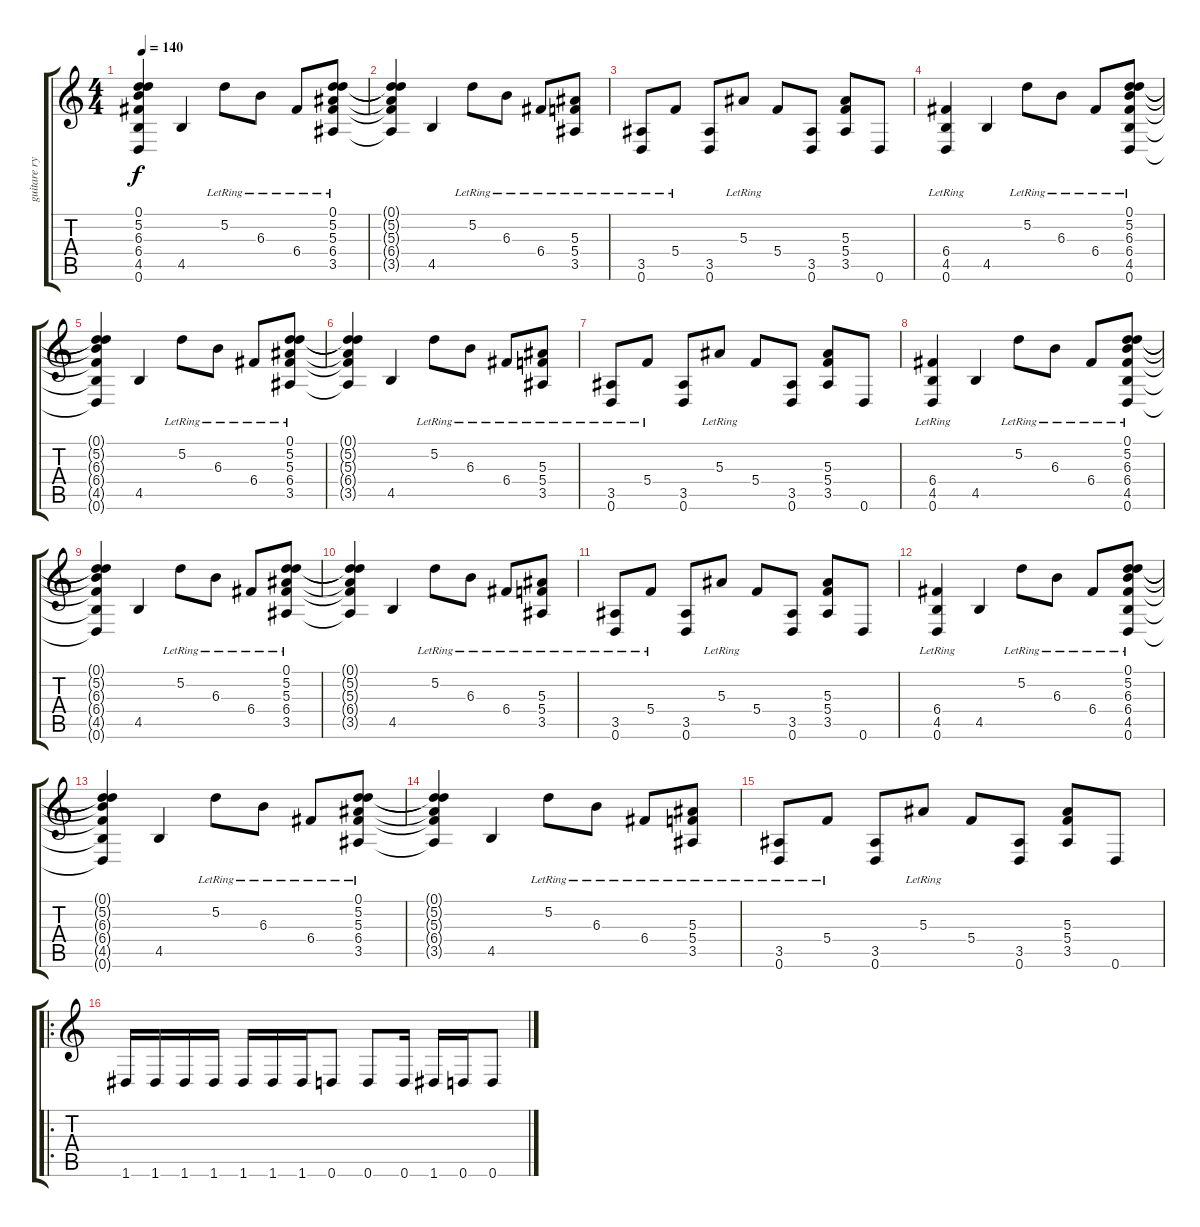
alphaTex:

\track ("guitare rythmique" "guitare ry") {instrument distortionguitar}
\staff {score tabs}
\tuning (D4 A3 F3 C3 G2 D2) {hide}
\ts (4 4)
\tempo 140
\clef g2
\ks c
(0.1{t} 5.2{t} 6.3{t} 6.4{t} 4.5{t} 0.6{t}).4{dy f} 4.5.4 5.2{lr}.8 6.3{lr}.8 6.4{lr}.8 (0.1{lr} 5.2{lr} 5.3{lr} 6.4{lr} 3.5{lr}).8 |
(0.1{t} 5.2{t} 5.3{t} 6.4{t} 3.5{t}).4 4.5.4 5.2{lr}.8 6.3{lr}.8 6.4{lr}.8 (5.3{lr} 5.4{lr} 3.5{lr}).8 |
(3.5{lr} 0.6).8 5.4{lr}.8 (3.5 0.6).8 5.3{lr}.8 5.4.8 (3.5 0.6).8 (5.3 5.4 3.5).8 0.6.8 |
(6.4{lr} 4.5{lr} 0.6{lr}).4 4.5.4 5.2{lr}.8 6.3{lr}.8 6.4{lr}.8 (0.1{lr} 5.2{lr} 6.3{lr} 6.4{lr} 4.5{lr} 0.6{lr}).8 |
(0.1{t} 5.2{t} 6.3{t} 6.4{t} 4.5{t} 0.6{t}).4 4.5.4 5.2{lr}.8 6.3{lr}.8 6.4{lr}.8 (0.1{lr} 5.2{lr} 5.3{lr} 6.4{lr} 3.5{lr}).8 |
(0.1{t} 5.2{t} 5.3{t} 6.4{t} 3.5{t}).4 4.5.4 5.2{lr}.8 6.3{lr}.8 6.4{lr}.8 (5.3{lr} 5.4{lr} 3.5{lr}).8 |
(3.5{lr} 0.6).8 5.4{lr}.8 (3.5 0.6).8 5.3{lr}.8 5.4.8 (3.5 0.6).8 (5.3 5.4 3.5).8 0.6.8 |
(6.4{lr} 4.5{lr} 0.6{lr}).4 4.5.4 5.2{lr}.8 6.3{lr}.8 6.4{lr}.8 (0.1{lr} 5.2{lr} 6.3{lr} 6.4{lr} 4.5{lr} 0.6{lr}).8 |
(0.1{t} 5.2{t} 6.3{t} 6.4{t} 4.5{t} 0.6{t}).4 4.5.4 5.2{lr}.8 6.3{lr}.8 6.4{lr}.8 (0.1{lr} 5.2{lr} 5.3{lr} 6.4{lr} 3.5{lr}).8 |
(0.1{t} 5.2{t} 5.3{t} 6.4{t} 3.5{t}).4 4.5.4 5.2{lr}.8 6.3{lr}.8 6.4{lr}.8 (5.3{lr} 5.4{lr} 3.5{lr}).8 |
(3.5{lr} 0.6).8 5.4{lr}.8 (3.5 0.6).8 5.3{lr}.8 5.4.8 (3.5 0.6).8 (5.3 5.4 3.5).8 0.6.8 |
(6.4{lr} 4.5{lr} 0.6{lr}).4 4.5.4 5.2{lr}.8 6.3{lr}.8 6.4{lr}.8 (0.1{lr} 5.2{lr} 6.3{lr} 6.4{lr} 4.5{lr} 0.6{lr}).8 |
(0.1{t} 5.2{t} 6.3{t} 6.4{t} 4.5{t} 0.6{t}).4 4.5.4 5.2{lr}.8 6.3{lr}.8 6.4{lr}.8 (0.1{lr} 5.2{lr} 5.3{lr} 6.4{lr} 3.5{lr}).8 |
(0.1{t} 5.2{t} 5.3{t} 6.4{t} 3.5{t}).4 4.5.4 5.2{lr}.8 6.3{lr}.8 6.4{lr}.8 (5.3{lr} 5.4{lr} 3.5{lr}).8 |
(3.5{lr} 0.6).8 5.4{lr}.8 (3.5 0.6).8 5.3{lr}.8 5.4.8 (3.5 0.6).8 (5.3 5.4 3.5).8 0.6.8 |
\ro
1.6.16 1.6.16 1.6.16 1.6.16 1.6.16 1.6.16 1.6.16 0.6.8 0.6.8 0.6.16 1.6.16 0.6.16 0.6.8
